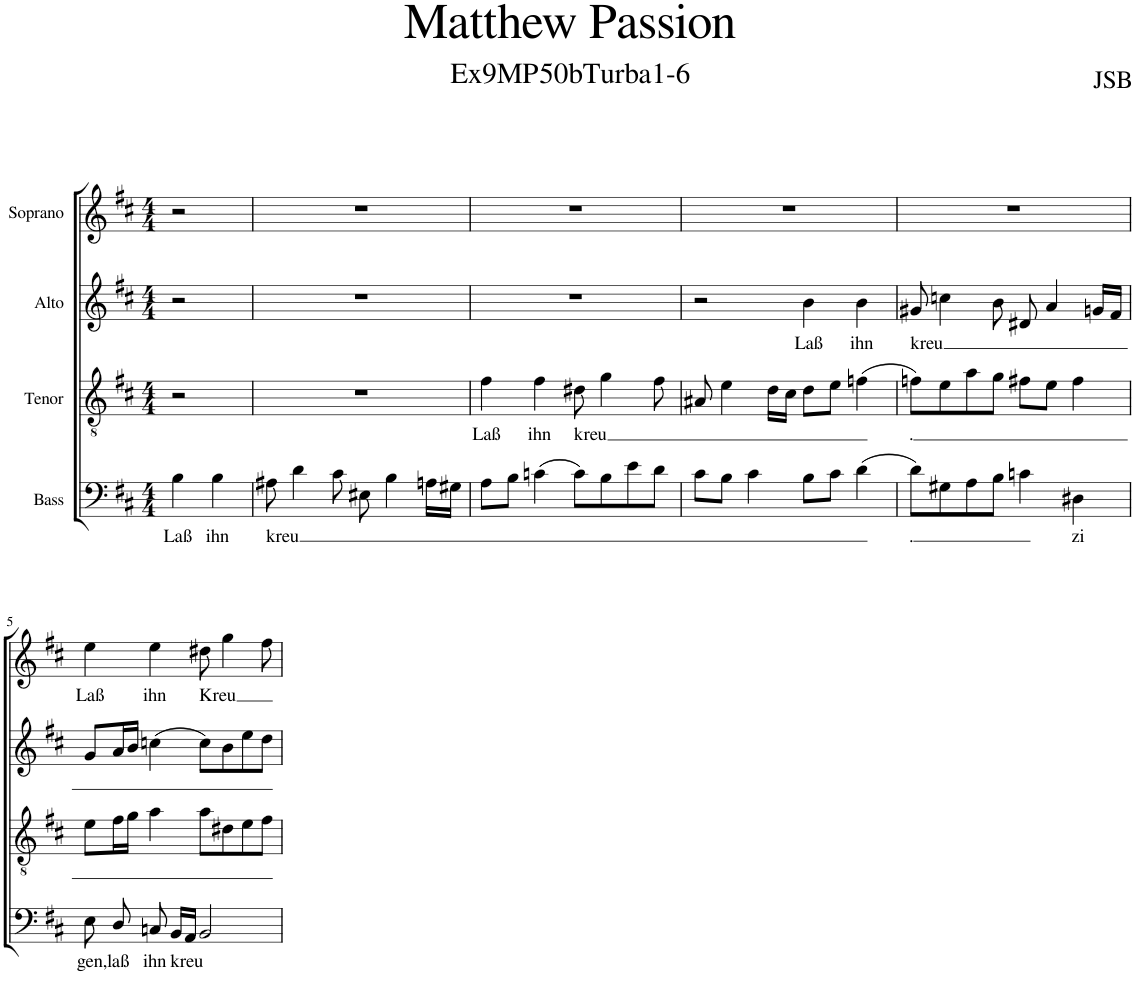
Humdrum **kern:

**kern	**text	**kern	**text	**kern	**text	**kern	**text
*part4	*part4	*part3	*part3	*part2	*part2	*part1	*part1
*staff4	*staff4	*staff3	*staff3	*staff2	*staff2	*staff1	*staff1
*I"Bass	*	*I"Tenor	*	*I"Alto	*	*I"Soprano	*
*clefF4	*	*clefGv2	*	*clefG2	*	*clefG2	*
*k[f#c#]	*	*k[f#c#]	*	*k[f#c#]	*	*k[f#c#]	*
*M4/4	*	*M4/4	*	*M4/4	*	*M4/4	*
=	=	=	=	=	=	=	=
!	!LO:LY:b	!	!	!	!	!	!
4B\	Laß	2r	.	2r	.	2r	.
!	!LO:LY:b	!	!	!	!	!	!
4B\	ihn	.	.	.	.	.	.
=1	=1	=1	=1	=1	=1	=1	=1
!	!LO:LY:b	!	!	!	!	!	!
8A#X\	kreu	1r	.	1r	.	1r	.
4d\	.	.	.	.	.	.	.
8c#\	.	.	.	.	.	.	.
8E#X\	.	.	.	.	.	.	.
4B\	.	.	.	.	.	.	.
16An\LL	.	.	.	.	.	.	.
16G#X\JJ	.	.	.	.	.	.	.
=2	=2	=2	=2	=2	=2	=2	=2
!	!	!	!LO:LY:b	!	!	!	!
8A\L	.	4f#\	Laß	1r	.	1r	.
8B\J	.	.	.	.	.	.	.
!	!	!	!LO:LY:b	!	!	!	!
(4cn\	.	4f#\	ihn	.	.	.	.
!	!	!	!LO:LY:b	!	!	!	!
8c\L)	.	8d#X\	kreu	.	.	.	.
8B\	.	4g\	.	.	.	.	.
8e\	.	.	.	.	.	.	.
8d\J	.	8f#\	.	.	.	.	.
=3	=3	=3	=3	=3	=3	=3	=3
8c#\L	.	8A#X/	.	2r	.	1r	.
8B\J	.	4e\	.	.	.	.	.
4c#\	.	.	.	.	.	.	.
.	.	16d\LL	.	.	.	.	.
.	.	16c#\JJ	.	.	.	.	.
!	!	!	!	!	!LO:LY:b	!	!
8B\L	.	8d\L	.	4b\	Laß	.	.
8c#\J	.	8e\J	.	.	.	.	.
!	!	!	!	!	!LO:LY:b	!	!
(4d\	.	(4fn\	.	4b\	ihn	.	.
=4	=4	=4	=4	=4	=4	=4	=4
!	!LO:LY:b	!	!LO:LY:b	!	!LO:LY:b	!	!
8d\L)	.	8fn\L)	.	8g#X/	-kreu	1r	.
8G#X\	.	8e\	.	4ccn\	.	.	.
8A\	.	8a\	.	.	.	.	.
8B\J	.	8g\J	.	8b\	.	.	.
4cn\	.	8f#X\L	.	8d#X/	.	.	.
.	.	8e\J	.	4a/	.	.	.
!	!LO:LY:b	!	!	!	!	!	!
4D#X\	zi	4f#\	.	.	.	.	.
.	.	.	.	16gn/LL	.	.	.
.	.	.	.	16f#/JJ	.	.	.
!!LO:LB:g=z
=5	=5	=5	=5	=5	=5	=5	=5
!	!LO:LY:b	!	!	!	!	!	!LO:LY:b
8E\	-gen,	8e\L	.	8g/L	.	4ee\	Laß
!	!LO:LY:b	!	!	!	!	!	!
8D/	laß	16f#\L	.	16a/L	.	.	.
.	.	16g\JJ	.	16b/JJ	.	.	.
!	!LO:LY:b	!	!	!	!	!	!LO:LY:b
8Cn/	ihn	4a\	.	(4ccn\	.	4ee\	ihn
!	!LO:LY:b	!	!	!	!	!	!
16BB/LL	-kreu	.	.	.	.	.	.
16AA/JJ	.	.	.	.	.	.	.
!	!	!	!	!	!	!	!LO:LY:b
2BB/	.	8a\L	.	8cc\L)	.	8dd#X\	Kreu
.	.	8d#X\	.	8b\	.	4gg\	.
.	.	8e\	.	8ee\	.	.	.
.	.	8f#\J	.	8dd\J	.	8ff#\	.
=	=	=	=	=	=	=	=
*-	*-	*-	*-	*-	*-	*-	*-
